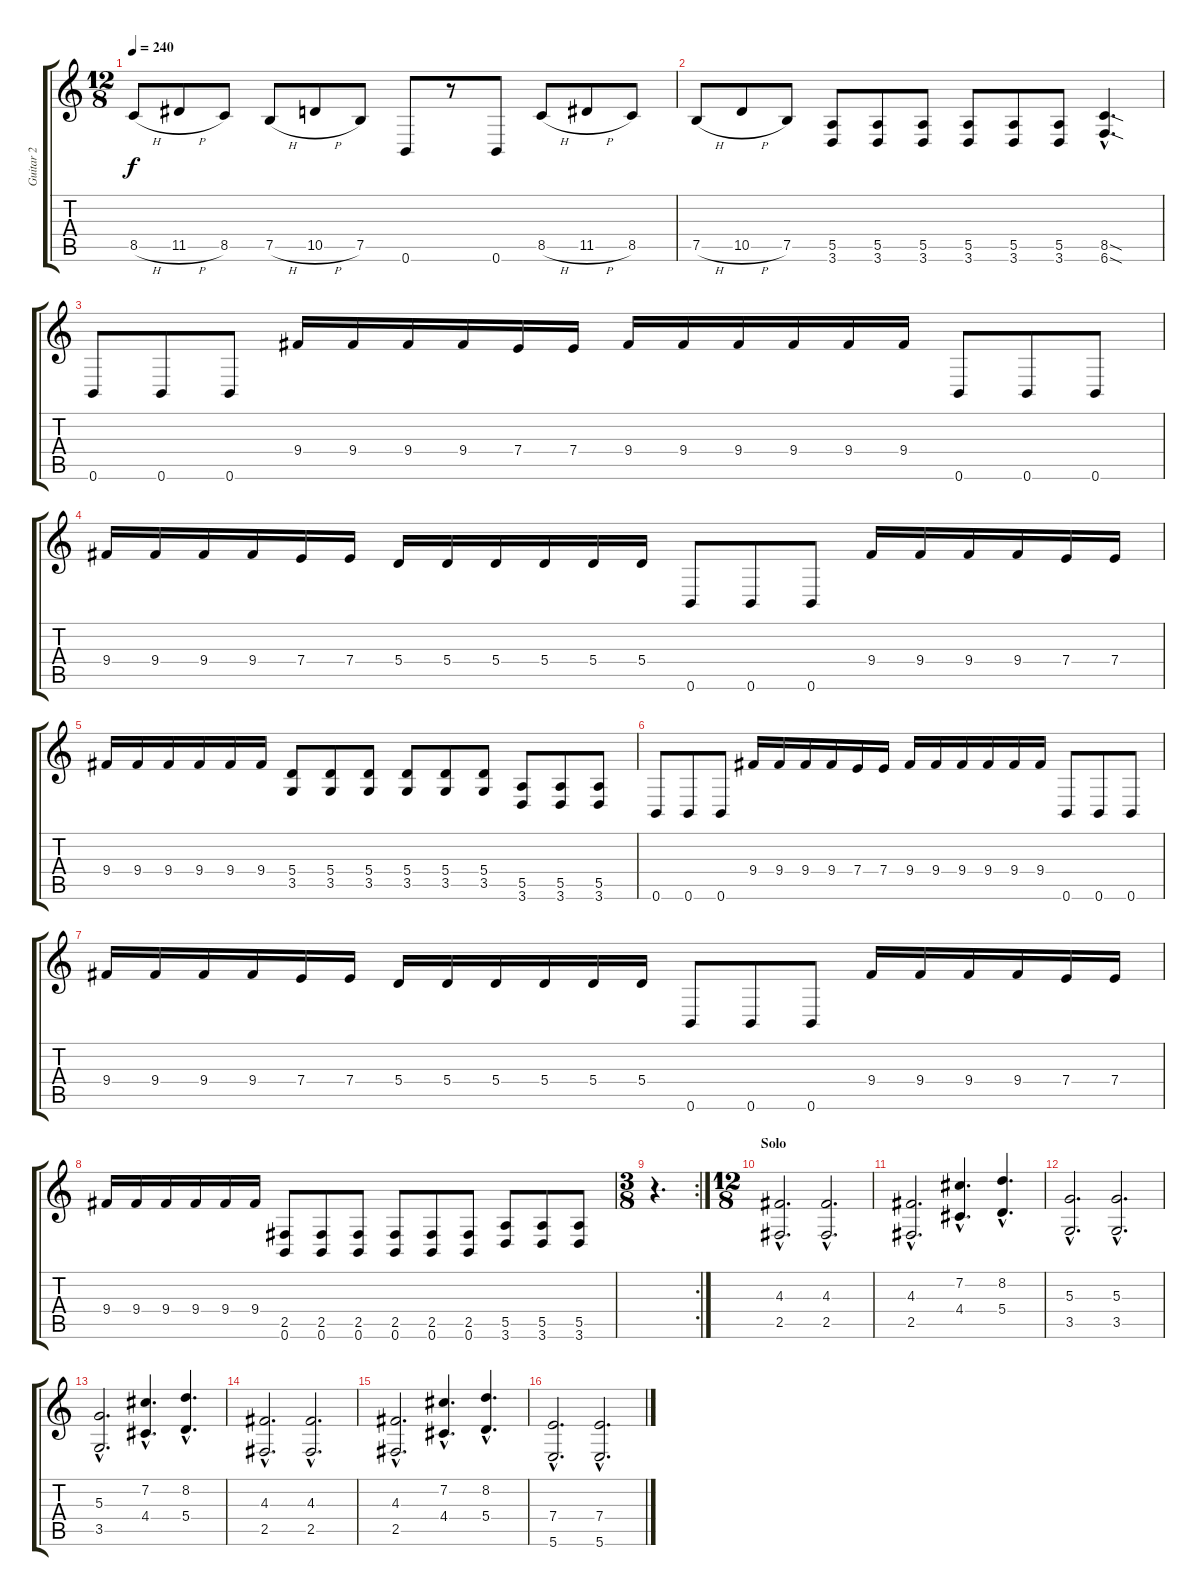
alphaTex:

\track ("Guitar 2" "Guitar 2") {instrument distortionguitar}
\staff {score tabs}
\tuning (B3 Gb3 D3 A2 E2 B1) {hide}
\ts (12 8)
\tempo 240
\clef g2
\ks c
8.5{h}.8{dy f} 11.5{h}.8 8.5.8 7.5{h}.8 10.5{h}.8 7.5.8 0.6.8 r.8 0.6.8 8.5{h}.8 11.5{h}.8 8.5.8 |
7.5{h}.8 10.5{h}.8 7.5.8 (5.5 3.6).8 (5.5 3.6).8 (5.5 3.6).8 (5.5 3.6).8 (5.5 3.6).8 (5.5 3.6).8 (8.5{sod hac} 6.6{sod hac}).4{d} |
0.6.8 0.6.8 0.6.8 9.4.16 9.4.16 9.4.16 9.4.16 7.4.16 7.4.16 9.4.16 9.4.16 9.4.16 9.4.16 9.4.16 9.4.16 0.6.8 0.6.8 0.6.8 |
9.4.16 9.4.16 9.4.16 9.4.16 7.4.16 7.4.16 5.4.16 5.4.16 5.4.16 5.4.16 5.4.16 5.4.16 0.6.8 0.6.8 0.6.8 9.4.16 9.4.16 9.4.16 9.4.16 7.4.16 7.4.16 |
9.4.16 9.4.16 9.4.16 9.4.16 9.4.16 9.4.16 (5.4 3.5).8 (5.4 3.5).8 (5.4 3.5).8 (5.4 3.5).8 (5.4 3.5).8 (5.4 3.5).8 (5.5 3.6).8 (5.5 3.6).8 (5.5 3.6).8 |
0.6.8 0.6.8 0.6.8 9.4.16 9.4.16 9.4.16 9.4.16 7.4.16 7.4.16 9.4.16 9.4.16 9.4.16 9.4.16 9.4.16 9.4.16 0.6.8 0.6.8 0.6.8 |
9.4.16 9.4.16 9.4.16 9.4.16 7.4.16 7.4.16 5.4.16 5.4.16 5.4.16 5.4.16 5.4.16 5.4.16 0.6.8 0.6.8 0.6.8 9.4.16 9.4.16 9.4.16 9.4.16 7.4.16 7.4.16 |
9.4.16 9.4.16 9.4.16 9.4.16 9.4.16 9.4.16 (2.5 0.6).8 (2.5 0.6).8 (2.5 0.6).8 (2.5 0.6).8 (2.5 0.6).8 (2.5 0.6).8 (5.5 3.6).8 (5.5 3.6).8 (5.5 3.6).8 |
\rc 2
\ts (3 8)
r.4{d} |
\ts (12 8)
\section ("" "Solo")
(4.3{hac} 2.5{hac}).2{d} (4.3{hac} 2.5{hac}).2{d} |
(4.3{hac} 2.5{hac}).2{d} (7.2{hac} 4.4{hac}).4{d} (8.2{hac} 5.4{hac}).4{d} |
(5.3{hac} 3.5{hac}).2{d} (5.3{hac} 3.5{hac}).2{d} |
(5.3{hac} 3.5{hac}).2{d} (7.2{hac} 4.4{hac}).4{d} (8.2{hac} 5.4{hac}).4{d} |
(4.3{hac} 2.5{hac}).2{d} (4.3{hac} 2.5{hac}).2{d} |
(4.3{hac} 2.5{hac}).2{d} (7.2{hac} 4.4{hac}).4{d} (8.2{hac} 5.4{hac}).4{d} |
(7.4{hac} 5.6{hac}).2{d} (7.4{hac} 5.6{hac}).2{d}
